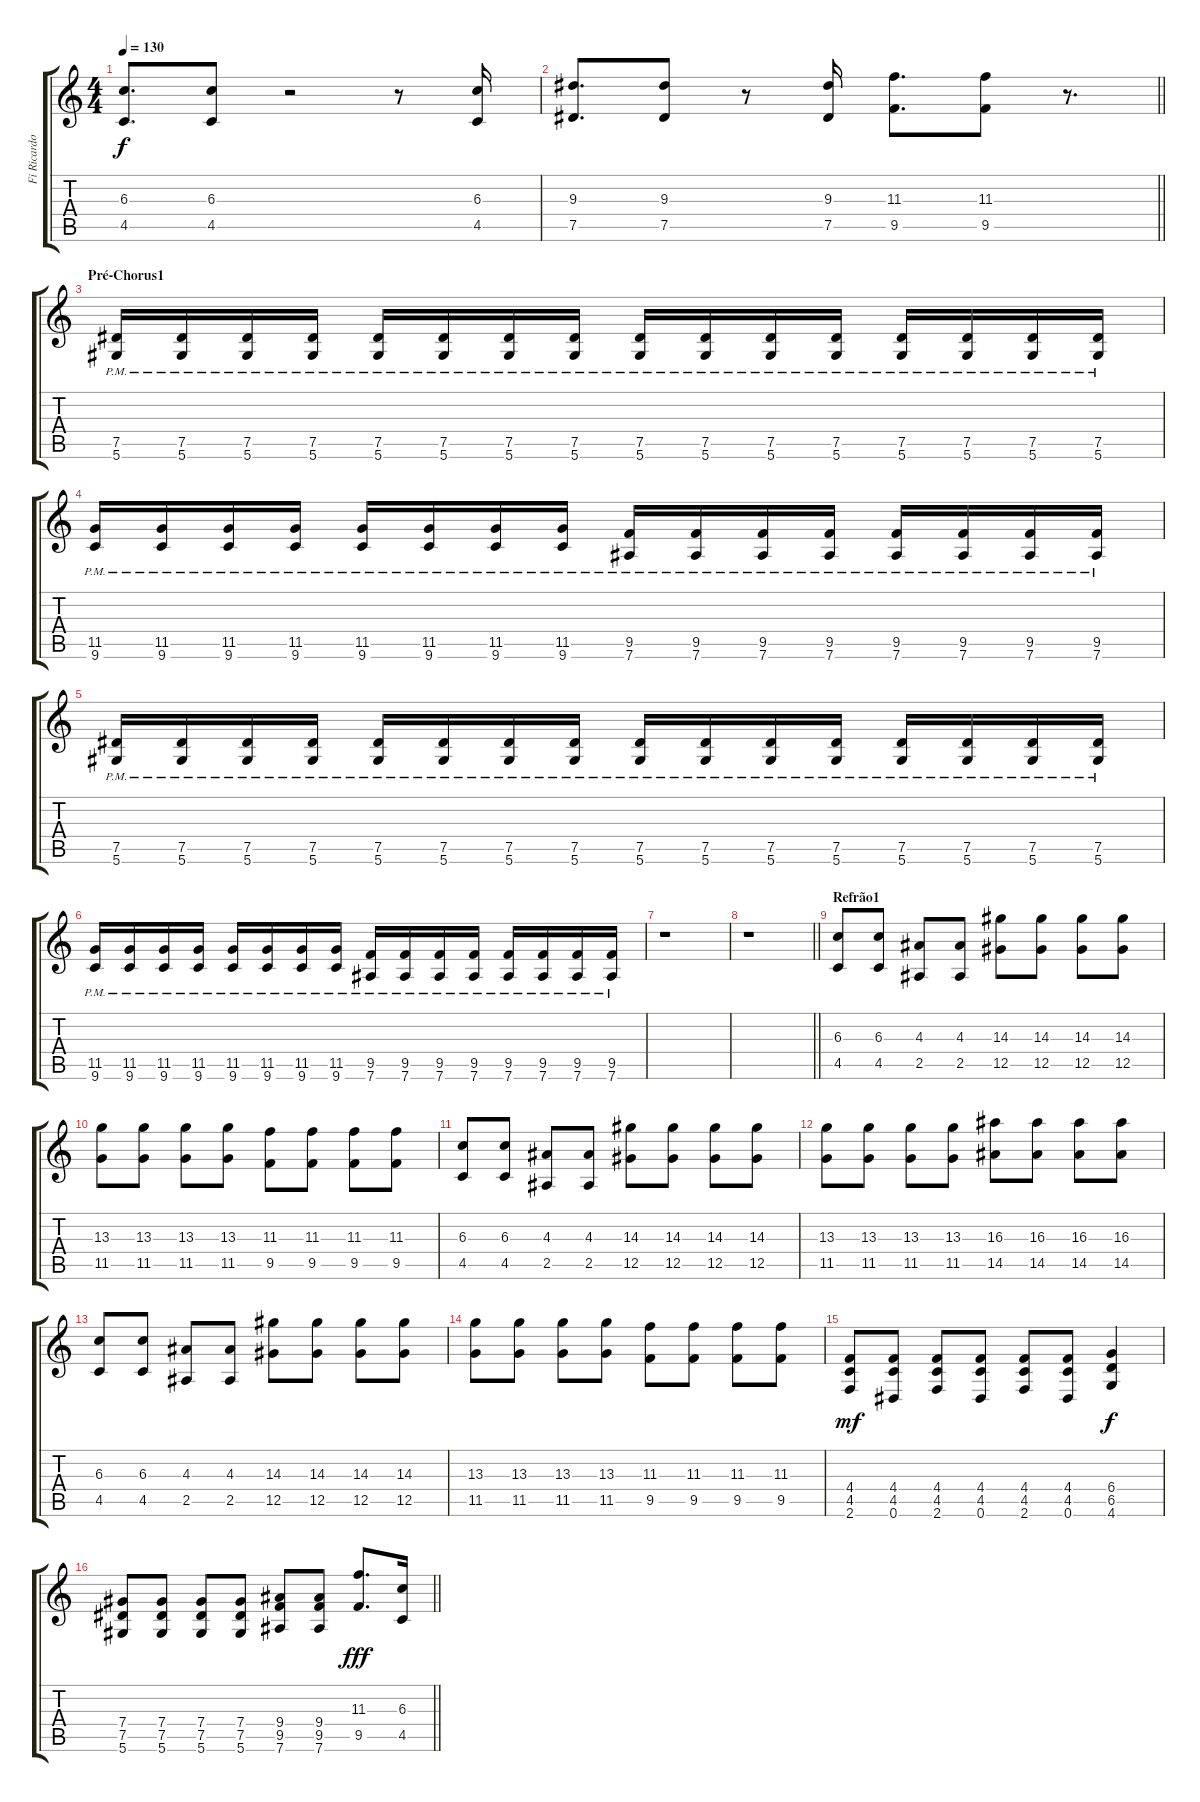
\track ("Fi Ricardo(Guitarra)" "Fi Ricardo") {instrument overdrivenguitar}
\staff {score tabs}
\tuning (Eb4 Bb3 Gb3 Db3 Ab2 Eb2) {hide}
\ts (4 4)
\tempo 130
\clef g2
\ks c
(6.3 4.5).8{d dy f} (6.3 4.5).8 r.2 r.8 (6.3 4.5).16 |
\barLineRight lightlight
(9.3 7.5).8{d} (9.3 7.5).8 r.8 (9.3 7.5).16 (11.3 9.5).8{d} (11.3 9.5).8 r.8{d} |
\section ("" "Pré-Chorus1")
(7.5{pm} 5.6{pm}).16 (7.5{pm} 5.6{pm}).16 (7.5{pm} 5.6{pm}).16 (7.5{pm} 5.6{pm}).16 (7.5{pm} 5.6{pm}).16 (7.5{pm} 5.6{pm}).16 (7.5{pm} 5.6{pm}).16 (7.5{pm} 5.6{pm}).16 (7.5{pm} 5.6{pm}).16 (7.5{pm} 5.6{pm}).16 (7.5{pm} 5.6{pm}).16 (7.5{pm} 5.6{pm}).16 (7.5{pm} 5.6{pm}).16 (7.5{pm} 5.6{pm}).16 (7.5{pm} 5.6{pm}).16 (7.5{pm} 5.6{pm}).16 |
(11.5{pm} 9.6{pm}).16 (11.5{pm} 9.6{pm}).16 (11.5{pm} 9.6{pm}).16 (11.5{pm} 9.6{pm}).16 (11.5{pm} 9.6{pm}).16 (11.5{pm} 9.6{pm}).16 (11.5{pm} 9.6{pm}).16 (11.5{pm} 9.6{pm}).16 (9.5{pm} 7.6{pm}).16 (9.5{pm} 7.6{pm}).16 (9.5{pm} 7.6{pm}).16 (9.5{pm} 7.6{pm}).16 (9.5{pm} 7.6{pm}).16 (9.5{pm} 7.6{pm}).16 (9.5{pm} 7.6{pm}).16 (9.5{pm} 7.6{pm}).16 |
(7.5{pm} 5.6{pm}).16 (7.5{pm} 5.6{pm}).16 (7.5{pm} 5.6{pm}).16 (7.5{pm} 5.6{pm}).16 (7.5{pm} 5.6{pm}).16 (7.5{pm} 5.6{pm}).16 (7.5{pm} 5.6{pm}).16 (7.5{pm} 5.6{pm}).16 (7.5{pm} 5.6{pm}).16 (7.5{pm} 5.6{pm}).16 (7.5{pm} 5.6{pm}).16 (7.5{pm} 5.6{pm}).16 (7.5{pm} 5.6{pm}).16 (7.5{pm} 5.6{pm}).16 (7.5{pm} 5.6{pm}).16 (7.5{pm} 5.6{pm}).16 |
(11.5{pm} 9.6{pm}).16 (11.5{pm} 9.6{pm}).16 (11.5{pm} 9.6{pm}).16 (11.5{pm} 9.6{pm}).16 (11.5{pm} 9.6{pm}).16 (11.5{pm} 9.6{pm}).16 (11.5{pm} 9.6{pm}).16 (11.5{pm} 9.6{pm}).16 (9.5{pm} 7.6{pm}).16 (9.5{pm} 7.6{pm}).16 (9.5{pm} 7.6{pm}).16 (9.5{pm} 7.6{pm}).16 (9.5{pm} 7.6{pm}).16 (9.5{pm} 7.6{pm}).16 (9.5{pm} 7.6{pm}).16 (9.5{pm} 7.6{pm}).16 |
r.1 |
\barLineRight lightlight
r.1 |
\section ("" "Refrão1")
(6.3 4.5).8 (6.3 4.5).8 (4.3 2.5).8 (4.3 2.5).8 (14.3 12.5).8 (14.3 12.5).8 (14.3 12.5).8 (14.3 12.5).8 |
(13.3 11.5).8 (13.3 11.5).8 (13.3 11.5).8 (13.3 11.5).8 (11.3 9.5).8 (11.3 9.5).8 (11.3 9.5).8 (11.3 9.5).8 |
(6.3 4.5).8 (6.3 4.5).8 (4.3 2.5).8 (4.3 2.5).8 (14.3 12.5).8 (14.3 12.5).8 (14.3 12.5).8 (14.3 12.5).8 |
(13.3 11.5).8 (13.3 11.5).8 (13.3 11.5).8 (13.3 11.5).8 (16.3 14.5).8 (16.3 14.5).8 (16.3 14.5).8 (16.3 14.5).8 |
(6.3 4.5).8 (6.3 4.5).8 (4.3 2.5).8 (4.3 2.5).8 (14.3 12.5).8 (14.3 12.5).8 (14.3 12.5).8 (14.3 12.5).8 |
(13.3 11.5).8 (13.3 11.5).8 (13.3 11.5).8 (13.3 11.5).8 (11.3 9.5).8 (11.3 9.5).8 (11.3 9.5).8 (11.3 9.5).8 |
(4.4 4.5 2.6).8{dy mf} (4.4 4.5 0.6).8 (4.4 4.5 2.6).8 (4.4 4.5 0.6).8 (4.4 4.5 2.6).8 (4.4 4.5 0.6).8 (6.4 6.5 4.6).4{dy f} |
\barLineRight lightlight
(7.4 7.5 5.6).8 (7.4 7.5 5.6).8 (7.4 7.5 5.6).8 (7.4 7.5 5.6).8 (9.4 9.5 7.6).8 (9.4 9.5 7.6).8 (11.3 9.5).8{d dy fff} (6.3 4.5).16
